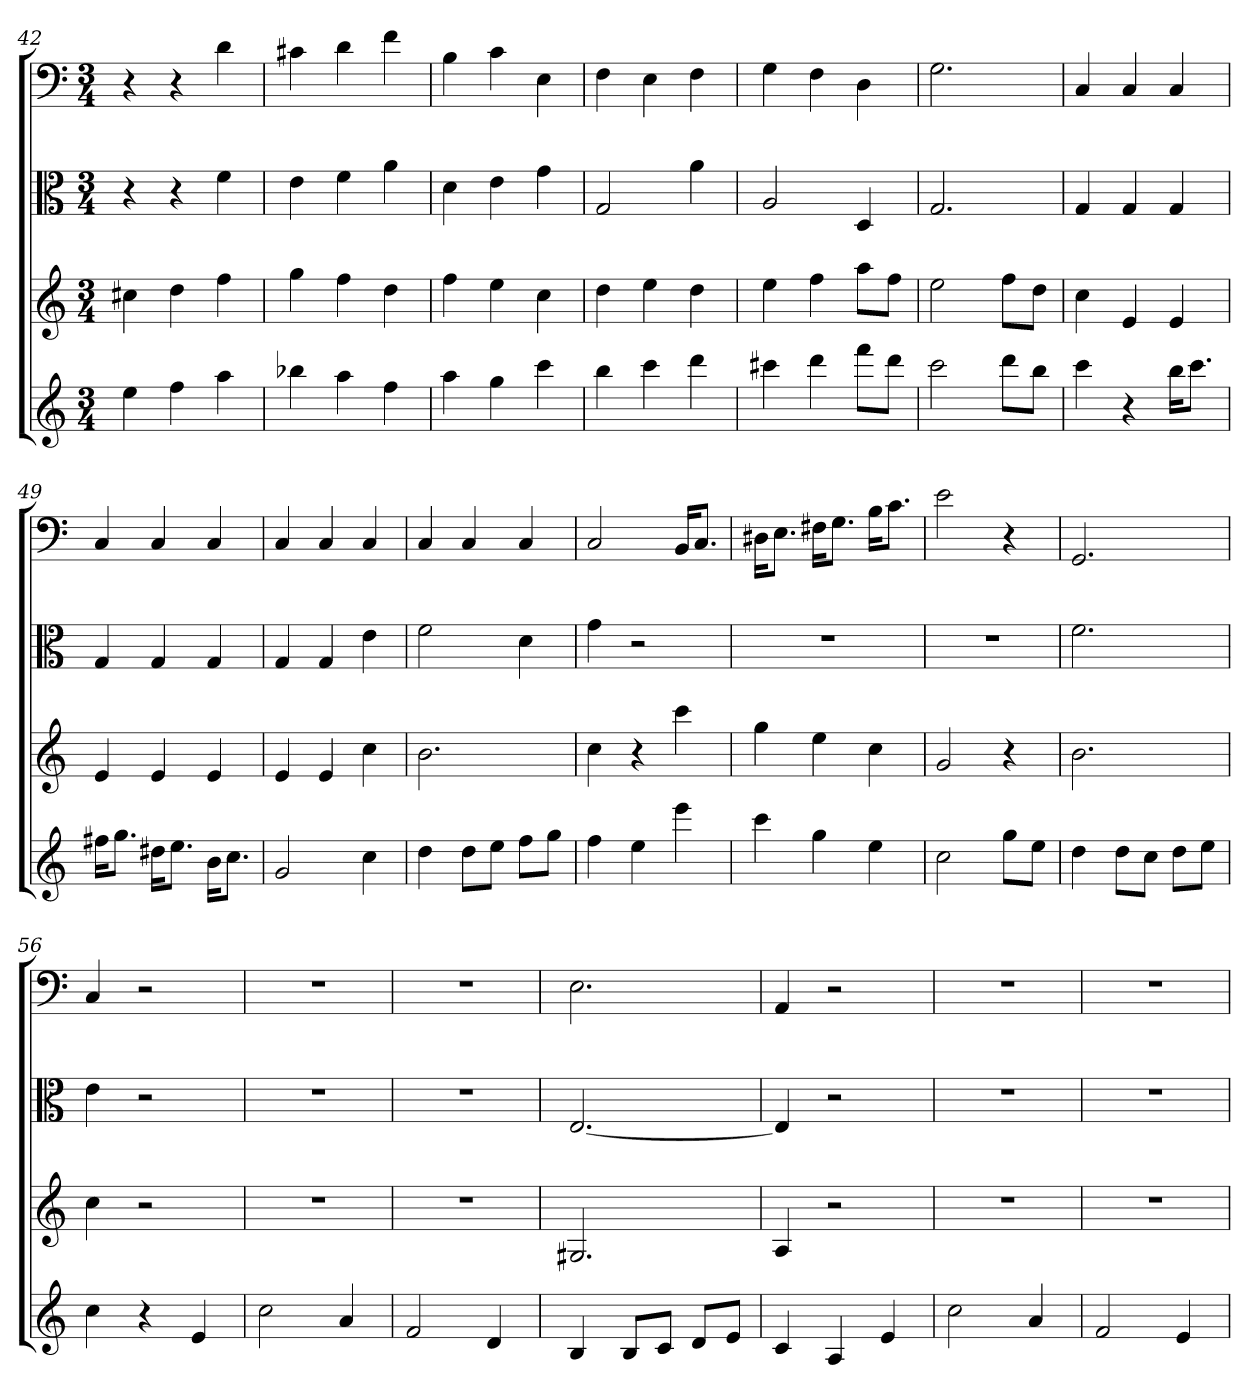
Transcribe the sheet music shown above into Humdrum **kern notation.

**kern	**kern	**kern	**kern
*part4	*part3	*part2	*part1
*staff4	*staff3	*staff2	*staff1
*	*	*clefC3	*clefF4
*k[]	*k[]	*k[]	*k[]
*C:	*C:	*C:	*C:
*M3/4	*M3/4	*M3/4	*M3/4
=42	=42	=42	=42
4ee	4cc#X	4r	4r
4ff	4dd	4r	4r
4aa	4ff	4f	4d
=43	=43	=43	=43
4bb-X	4gg	4e	4c#X
4aa	4ff	4f	4d
4ff	4dd	4a	4f
=44	=44	=44	=44
4aa	4ff	4d	4B
4gg	4ee	4e	4c
4ccc	4cc	4g	4E
=45	=45	=45	=45
4bb	4dd	2G	4F
4ccc	4ee	.	4E
4ddd	4dd	4a	4F
=46	=46	=46	=46
4ccc#X	4ee	2A	4G
4ddd	4ff	.	4F
8fffL	8aaL	4D	4D
8dddJ	8ffJ	.	.
=47	=47	=47	=47
2ccc	2ee	2.G	2.G
8dddL	8ffL	.	.
8bbJ	8ddJ	.	.
=48	=48	=48	=48
4ccc	4cc	4G	4C
4r	4e	4G	4C
16bbKL	4e	4G	4C
8.cccJ	.	.	.
=49	=49	=49	=49
16ff#XKL	4e	4G	4C
8.ggJ	.	.	.
16dd#XKL	4e	4G	4C
8.eeJ	.	.	.
16bKL	4e	4G	4C
8.ccJ	.	.	.
=50	=50	=50	=50
2g	4e	4G	4C
.	4e	4G	4C
4cc	4cc	4e	4C
=51	=51	=51	=51
4dd	2.b	2f	4C
8ddL	.	.	4C
8eeJ	.	.	.
8ffL	.	4d	4C
8ggJ	.	.	.
=52	=52	=52	=52
4ff	4cc	4g	2C
4ee	4r	2r	.
4eee	4ccc	.	16BB/KL
.	.	.	8.C/J
=53	=53	=53	=53
4ccc	4gg	2.r	16D#X\KL
.	.	.	8.E\J
4gg	4ee	.	16F#X\KL
.	.	.	8.G\J
4ee	4cc	.	16B\KL
.	.	.	8.c\J
=54	=54	=54	=54
2cc	2g	2.r	2e
8ggL	4r	.	4r
8eeJ	.	.	.
=55	=55	=55	=55
4dd	2.b	2.f	2.GG
8ddL	.	.	.
8ccJ	.	.	.
8ddL	.	.	.
8eeJ	.	.	.
=56	=56	=56	=56
4cc	4cc	4e	4C
4r	2r	2r	2r
4e	.	.	.
=57	=57	=57	=57
2cc	2.r	2.r	2.r
4a	.	.	.
=58	=58	=58	=58
2f	2.r	2.r	2.r
4d	.	.	.
=59	=59	=59	=59
4B	2.G#X	[2.E	2.E
8BL	.	.	.
8cJ	.	.	.
8dL	.	.	.
8eJ	.	.	.
=60	=60	=60	=60
4c	4A	4E]	4AA
4A	2r	2r	2r
4e	.	.	.
=61	=61	=61	=61
2cc	2.r	2.r	2.r
4a	.	.	.
=62	=62	=62	=62
2f	2.r	2.r	2.r
4e	.	.	.
=	=	=	=
*-	*-	*-	*-
